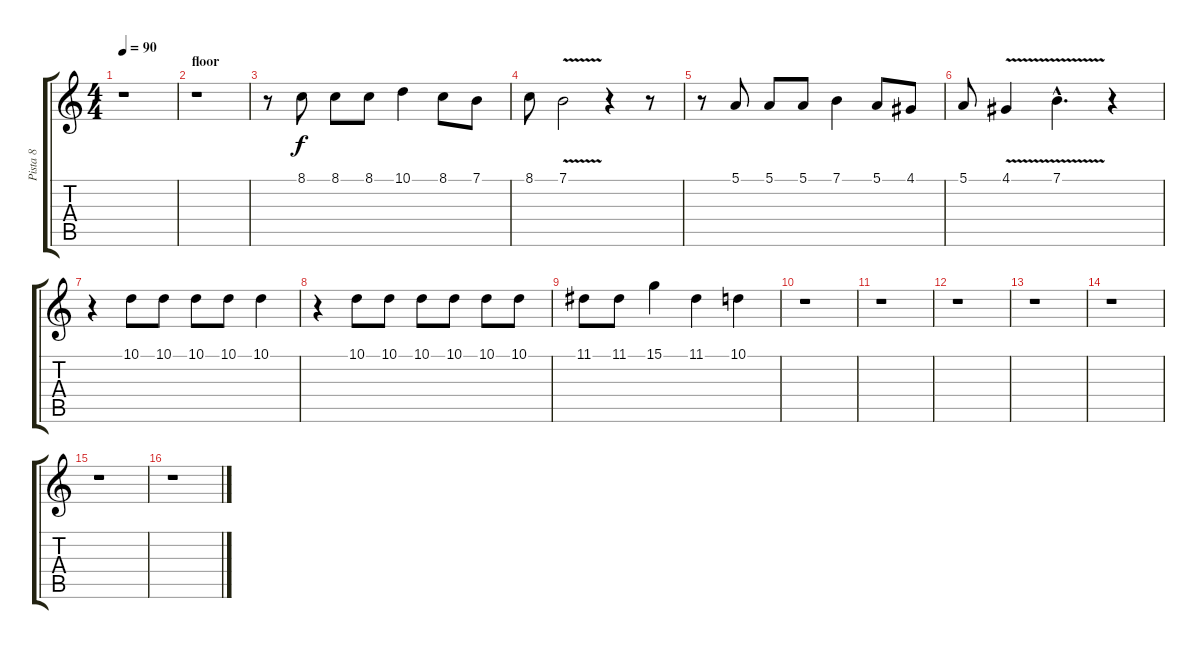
\track ("Pista 8" "Pista 8") {instrument altosax}
\staff {score tabs}
\tuning (E4 B3 G3 D3 A2 E2) {hide}
\ts (4 4)
\tempo 90
\clef g2
\ks c
r.1{dy f} |
\section ("" "floor")
r.1 |
r.8 8.1.8 8.1.8 8.1.8 10.1.4 8.1.8 7.1.8 |
8.1.8 7.1{v}.2 r.4 r.8 |
r.8 5.1.8 5.1.8 5.1.8 7.1.4 5.1.8 4.1.8 |
5.1.8 4.1{v}.4 7.1{v hac}.4{d} r.4 |
r.4 10.1.8 10.1.8 10.1.8 10.1.8 10.1.4 |
r.4 10.1.8 10.1.8 10.1.8 10.1.8 10.1.8 10.1.8 |
11.1.8 11.1.8 15.1.4 11.1.4 10.1.4 |
r.1 |
r.1 |
r.1 |
r.1 |
r.1 |
r.1 |
r.1
